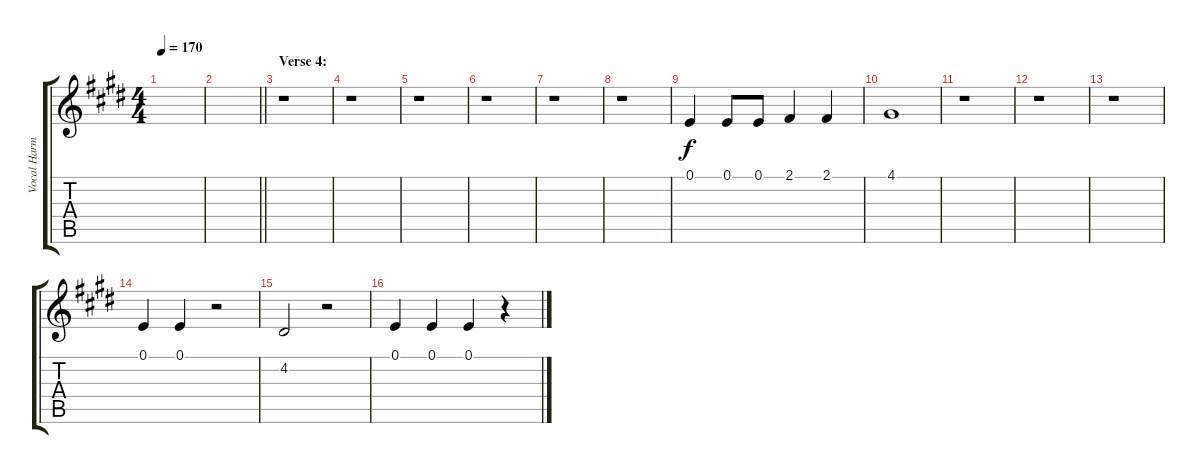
\track ("Vocal Harmony" "Vocal Harm") {instrument choiraahs}
\staff {score tabs}
\tuning (E4 B3 G3 D3 A2 E2) {hide}
\ts (4 4)
\tempo 170
\clef g2
\ks c#minor
|
\barLineRight lightlight
|
\section ("" "Verse 4:")
r.1 |
r.1 |
r.1 |
r.1 |
r.1 |
r.1 |
0.1.4 0.1.8 0.1.8 2.1.4 2.1.4 |
4.1.1 |
r.1 |
r.1 |
r.1 |
0.1.4 0.1.4 r.2 |
4.2.2 r.2 |
0.1.4 0.1.4 0.1.4 r.4
